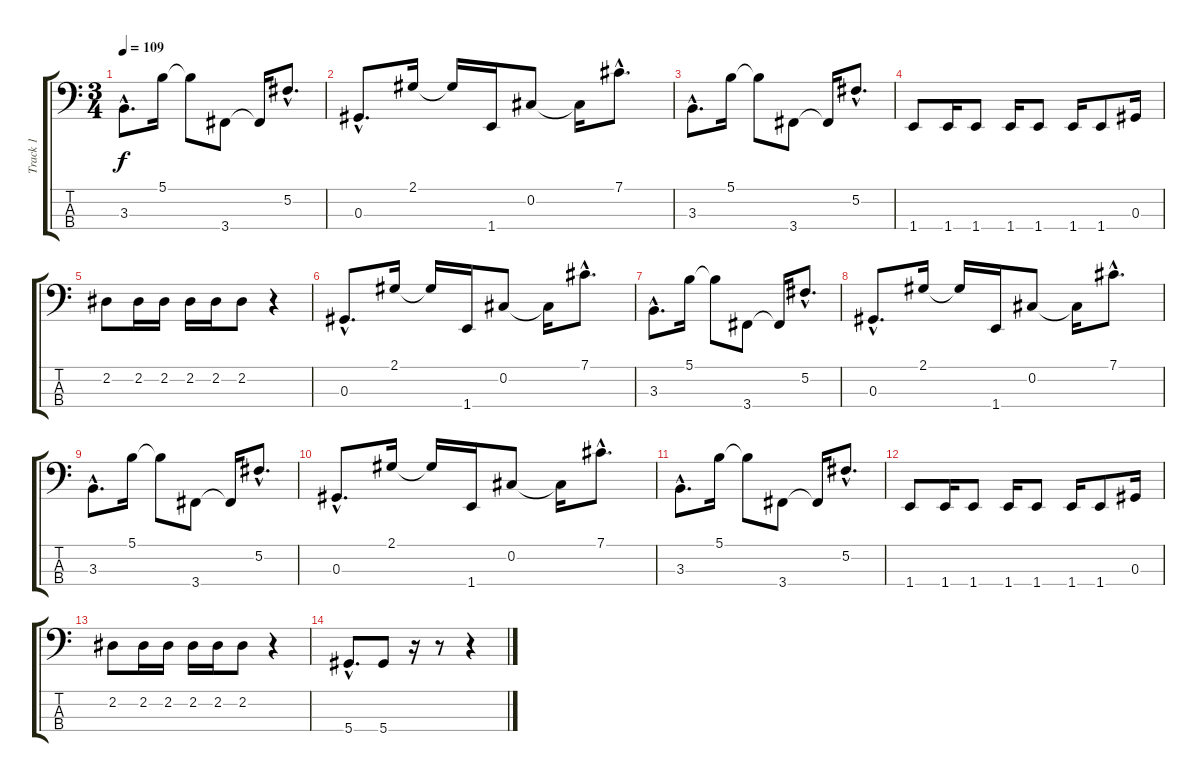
\track ("Track 1" "Track 1") {instrument electricbassfinger}
\staff {score tabs}
\tuning (Gb2 Db2 Ab1 Eb1) {hide}
\ts (3 4)
\tempo 109
\clef f4
\ks c
3.3{hac}.8{d dy f} 5.1.16 5.1{t}.8 3.4.8 3.4{t}.16 5.2{hac}.8{d} |
0.3{hac}.8{d} 2.1.16 2.1{t}.16 1.4.16 0.2.8 0.2{t}.16 7.1{hac}.8{d} |
3.3{hac}.8{d} 5.1.16 5.1{t}.8 3.4.8 3.4{t}.16 5.2{hac}.8{d} |
1.4.8 1.4.16 1.4.8 1.4.16 1.4.8 1.4.16 1.4.8 0.3.16 |
2.2.8 2.2.16 2.2.16 2.2.16 2.2.16 2.2.8 r.4 |
0.3{hac}.8{d} 2.1.16 2.1{t}.16 1.4.16 0.2.8 0.2{t}.16 7.1{hac}.8{d} |
3.3{hac}.8{d} 5.1.16 5.1{t}.8 3.4.8 3.4{t}.16 5.2{hac}.8{d} |
0.3{hac}.8{d} 2.1.16 2.1{t}.16 1.4.16 0.2.8 0.2{t}.16 7.1{hac}.8{d} |
3.3{hac}.8{d} 5.1.16 5.1{t}.8 3.4.8 3.4{t}.16 5.2{hac}.8{d} |
0.3{hac}.8{d} 2.1.16 2.1{t}.16 1.4.16 0.2.8 0.2{t}.16 7.1{hac}.8{d} |
3.3{hac}.8{d} 5.1.16 5.1{t}.8 3.4.8 3.4{t}.16 5.2{hac}.8{d} |
1.4.8 1.4.16 1.4.8 1.4.16 1.4.8 1.4.16 1.4.8 0.3.16 |
2.2.8 2.2.16 2.2.16 2.2.16 2.2.16 2.2.8 r.4 |
5.4{hac}.8{d} 5.4.8 r.16 r.8 r.4
